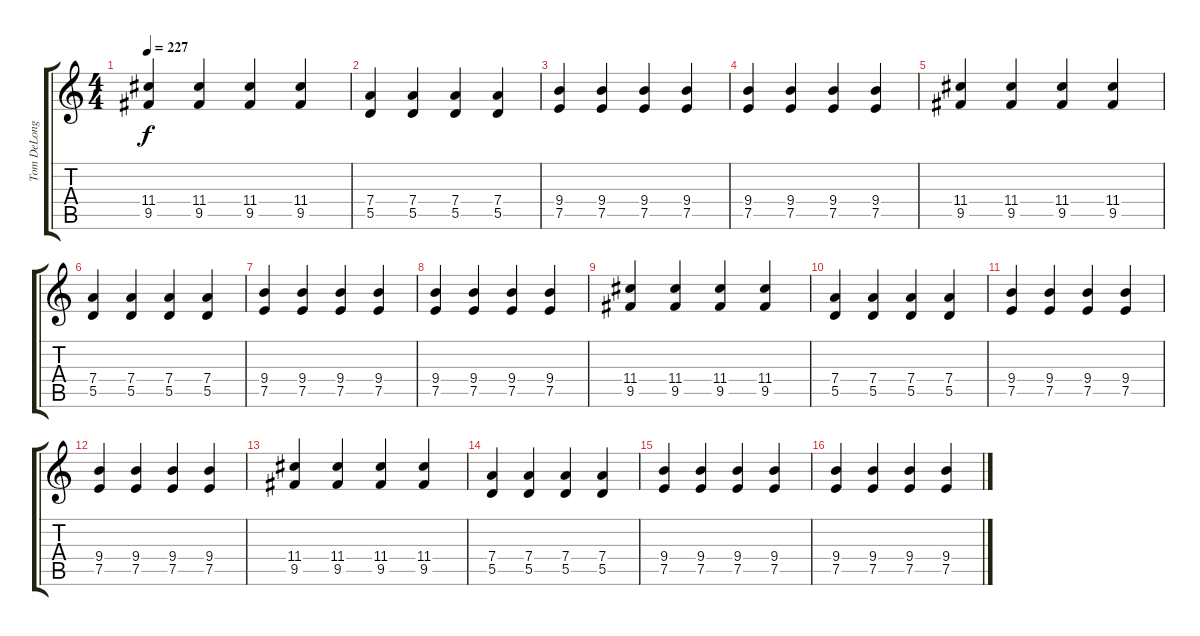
\track ("Tom DeLonge - Lead Guitar" "Tom DeLong") {instrument overdrivenguitar}
\staff {score tabs}
\tuning (E4 B3 G3 D3 A2 E2) {hide}
\ts (4 4)
\tempo 227
\clef g2
\ks c
(11.4 9.5).4{dy f} (11.4 9.5).4 (11.4 9.5).4 (11.4 9.5).4 |
(7.4 5.5).4 (7.4 5.5).4 (7.4 5.5).4 (7.4 5.5).4 |
(9.4 7.5).4 (9.4 7.5).4 (9.4 7.5).4 (9.4 7.5).4 |
(9.4 7.5).4 (9.4 7.5).4 (9.4 7.5).4 (9.4 7.5).4 |
(11.4 9.5).4 (11.4 9.5).4 (11.4 9.5).4 (11.4 9.5).4 |
(7.4 5.5).4 (7.4 5.5).4 (7.4 5.5).4 (7.4 5.5).4 |
(9.4 7.5).4 (9.4 7.5).4 (9.4 7.5).4 (9.4 7.5).4 |
(9.4 7.5).4 (9.4 7.5).4 (9.4 7.5).4 (9.4 7.5).4 |
(11.4 9.5).4 (11.4 9.5).4 (11.4 9.5).4 (11.4 9.5).4 |
(7.4 5.5).4 (7.4 5.5).4 (7.4 5.5).4 (7.4 5.5).4 |
(9.4 7.5).4 (9.4 7.5).4 (9.4 7.5).4 (9.4 7.5).4 |
(9.4 7.5).4 (9.4 7.5).4 (9.4 7.5).4 (9.4 7.5).4 |
(11.4 9.5).4 (11.4 9.5).4 (11.4 9.5).4 (11.4 9.5).4 |
(7.4 5.5).4 (7.4 5.5).4 (7.4 5.5).4 (7.4 5.5).4 |
(9.4 7.5).4 (9.4 7.5).4 (9.4 7.5).4 (9.4 7.5).4 |
(9.4 7.5).4 (9.4 7.5).4 (9.4 7.5).4 (9.4 7.5).4
